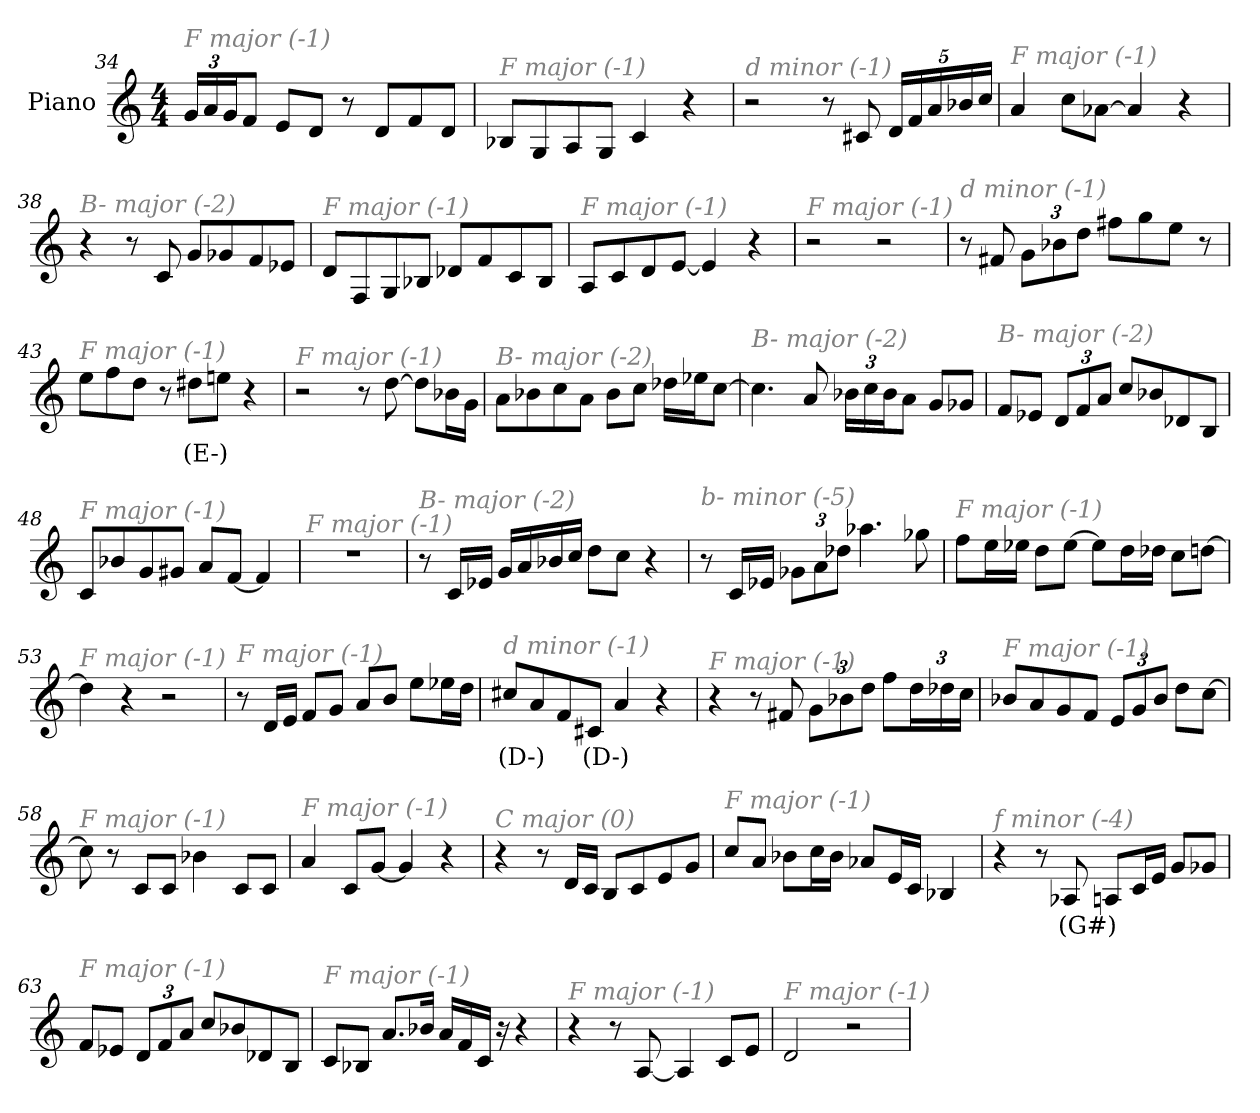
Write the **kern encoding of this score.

**kern	**text
*part1	*part1
*staff1	*staff1
*I"Piano	*
*I'Pno	*
!!LO:LB:g=z
*clefG2	*
*k[]	*
*M4/4	*
*Xbrackettup	*
=34	=34
!LO:TX:i:color=#808080:t=F major (-1)	!
24g/LL	.
24a/	.
24g/J	.
8f/J	.
8e/L	.
8d/J	.
8r	.
8d/L	.
8f/	.
8d/J	.
=35	=35
!LO:TX:i:color=#808080:t=F major (-1)	!
8B-X/L	.
8G/	.
8A/	.
8G/J	.
4c/	.
4r	.
=36	=36
!LO:TX:i:color=#808080:t=d minor (-1)	!
2r	.
8r	.
8c#X/	.
20d/LL	.
20f/	.
20a/	.
20b-X/	.
20cc/JJ	.
=37	=37
!LO:TX:i:color=#808080:t=F major (-1)	!
4a/	.
8cc\L	.
[8a-X\J	.
4a-/]	.
4r	.
!!LO:LB:g=z
=38	=38
!LO:TX:i:color=#808080:t=B- major (-2)	!
4r	.
8r	.
8c/	.
8g/L	.
8g-X/	.
8f/	.
8e-X/J	.
=39	=39
!LO:TX:i:color=#808080:t=F major (-1)	!
8d/L	.
8F/	.
8G/	.
8B-X/J	.
8d-X/L	.
8f/	.
8c/	.
8B-/J	.
=40	=40
!LO:TX:i:color=#808080:t=F major (-1)	!
8A/L	.
8c/	.
8d/	.
[8e/J	.
4e/]	.
4r	.
=41	=41
!LO:TX:i:color=#808080:t=F major (-1)	!
2r	.
2r	.
=42	=42
!LO:TX:i:color=#808080:t=d minor (-1)	!
8r	.
8f#X/	.
12g\L	.
12b-X\	.
12dd\J	.
8ff#X\L	.
8gg\	.
8ee\J	.
8r	.
!!LO:PB:g=z
=43	=43
!LO:TX:i:color=#808080:t=F major (-1)	!
8ee\L	.
8ff\	.
8dd\J	.
8r	.
8dd#Xi\L	(E-)
8een\J	.
4r	.
=44	=44
!LO:TX:i:color=#808080:t=F major (-1)	!
2r	.
8r	.
[8dd\	.
8dd\L]	.
16b-X\L	.
16g\JJ	.
=45	=45
!LO:TX:i:color=#808080:t=B- major (-2)	!
8a\L	.
8b-X\	.
8cc\	.
8a\J	.
8b-\L	.
8cc\J	.
16dd-X\LL	.
16ee-X\J	.
[8cc\J	.
=46	=46
!LO:TX:i:color=#808080:t=B- major (-2)	!
4.cc\]	.
8a/	.
24b-X\LL	.
24cc\	.
24b-\J	.
8a\J	.
8g/L	.
8g-X/J	.
!!LO:LB:g=z
=47	=47
!LO:TX:i:color=#808080:t=B- major (-2)	!
8f/L	.
8e-X/J	.
12d/L	.
12f/	.
12a/J	.
8cc/L	.
8b-X/	.
8d-X/	.
8B/J	.
=48	=48
!LO:TX:i:color=#808080:t=F major (-1)	!
8c/L	.
8b-X/	.
8g/	.
8g#X/J	.
8a/L	.
[8f/J	.
4f/]	.
=49	=49
!LO:TX:i:color=#808080:t=F major (-1)	!
1r	.
=50	=50
!LO:TX:i:color=#808080:t=B- major (-2)	!
8r	.
16c/LL	.
16e-X/JJ	.
16g/LL	.
16a/	.
16b-X/	.
16cc/JJ	.
8dd\L	.
8cc\J	.
4r	.
!!LO:LB:g=z
=51	=51
!LO:TX:i:color=#808080:t=b- minor (-5)	!
8r	.
16c/LL	.
16e-X/JJ	.
12g-X\L	.
12a\	.
12dd-X\J	.
4.aa-X\	.
8gg-X\	.
=52	=52
!LO:TX:i:color=#808080:t=F major (-1)	!
8ff\L	.
16ee\L	.
16ee-X\JJ	.
8dd\L	.
[8ee-\J	.
8ee-\L]	.
16dd\L	.
16dd-X\JJ	.
8cc\L	.
[8ddn\J	.
=53	=53
!LO:TX:i:color=#808080:t=F major (-1)	!
4dd\]	.
4r	.
2r	.
=54	=54
!LO:TX:i:color=#808080:t=F major (-1)	!
8r	.
16d/LL	.
16e/JJ	.
8f/L	.
8g/J	.
8a/L	.
8b/J	.
8ee\L	.
16ee-X\L	.
16dd\JJ	.
!!LO:LB:g=z
=55	=55
!LO:TX:i:color=#808080:t=d minor (-1)	!
8cc#Xi/L	(D-)
8a/	.
8f/	.
8c#Xi/J	(D-)
4a/	.
4r	.
=56	=56
!LO:TX:i:color=#808080:t=F major (-1)	!
4r	.
8r	.
8f#X/	.
12g\L	.
12b-X\	.
12dd\J	.
8ff\L	.
24dd\L	.
24dd-X\	.
24cc\JJ	.
=57	=57
!LO:TX:i:color=#808080:t=F major (-1)	!
8b-X/L	.
8a/	.
8g/	.
8f/J	.
12e/L	.
12g/	.
12b-/J	.
8dd\L	.
[8cc\J	.
=58	=58
!LO:TX:i:color=#808080:t=F major (-1)	!
8cc\]	.
8r	.
8c/L	.
8c/J	.
4b-X\	.
8c/L	.
8c/J	.
!!LO:LB:g=z
=59	=59
!LO:TX:i:color=#808080:t=F major (-1)	!
4a/	.
8c/L	.
[8g/J	.
4g/]	.
4r	.
=60	=60
!LO:TX:i:color=#808080:t=C major (0)	!
4r	.
8r	.
16d/LL	.
16c/JJ	.
8B/L	.
8c/	.
8e/	.
8g/J	.
=61	=61
!LO:TX:i:color=#808080:t=F major (-1)	!
8cc/L	.
8a/J	.
8b-X\L	.
16cc\L	.
16b-\JJ	.
8a-X/L	.
16e/L	.
16c/JJ	.
4B-X/	.
=62	=62
!LO:TX:i:color=#808080:t=f minor (-4)	!
4r	.
8r	.
8A-Xi/	(G#)
8A/L	.
16c/L	.
16e/JJ	.
8g/L	.
8g-X/J	.
!!LO:LB:g=z
=63	=63
!LO:TX:i:color=#808080:t=F major (-1)	!
8f/L	.
8e-X/J	.
12d/L	.
12f/	.
12a/J	.
8cc/L	.
8b-X/	.
8d-X/	.
8B/J	.
=64	=64
!LO:TX:i:color=#808080:t=F major (-1)	!
8c/L	.
8B-X/J	.
8.a/L	.
16b-X/Jk	.
16a/LL	.
16f/	.
16c/JJ	.
16r	.
4r	.
=65	=65
!LO:TX:i:color=#808080:t=F major (-1)	!
4r	.
8r	.
[8A/	.
4A/]	.
8c/L	.
8e/J	.
=66	=66
!LO:TX:i:color=#808080:t=F major (-1)	!
2d/	.
2r	.
=	=
*-	*-
